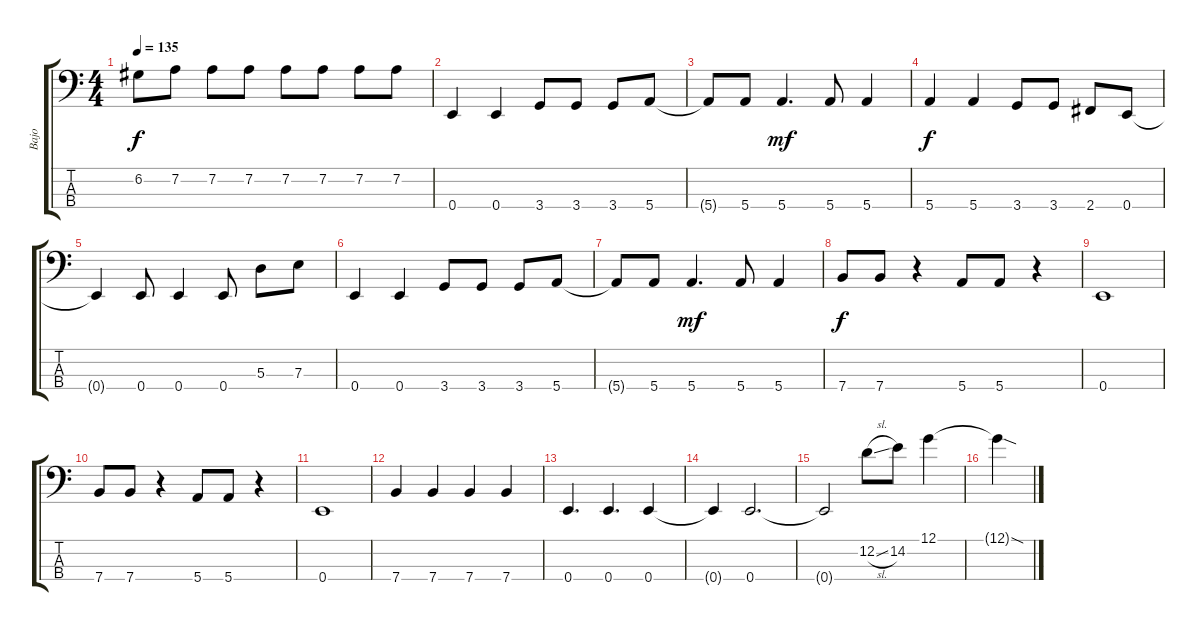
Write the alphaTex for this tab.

\track ("Bajo" "Bajo") {instrument electricbassfinger}
\staff {score tabs}
\tuning (G2 D2 A1 E1) {hide}
\ts (4 4)
\tempo 135
\clef f4
\ks c
6.2.8{dy f} 7.2.8 7.2.8 7.2.8 7.2.8 7.2.8 7.2.8 7.2.8 |
0.4.4 0.4.4 3.4.8 3.4.8 3.4.8 5.4.8 |
5.4{t}.8 5.4.8 5.4.4{d dy mf} 5.4.8 5.4.4 |
5.4.4{dy f} 5.4.4 3.4.8 3.4.8 2.4.8 0.4.8 |
0.4{t}.4 0.4.8 0.4.4 0.4.8 5.3.8 7.3.8 |
0.4.4 0.4.4 3.4.8 3.4.8 3.4.8 5.4.8 |
5.4{t}.8 5.4.8 5.4.4{d dy mf} 5.4.8 5.4.4 |
7.4.8{dy f} 7.4.8 r.4 5.4.8 5.4.8 r.4 |
0.4.1 |
7.4.8 7.4.8 r.4 5.4.8 5.4.8 r.4 |
0.4.1 |
7.4.4 7.4.4 7.4.4 7.4.4 |
0.4.4{d} 0.4.4{d} 0.4.4 |
0.4{t}.4 0.4.2{d} |
0.4{t}.2 12.2{sl}.8 14.2.8 12.1.4 |
12.1{sod t}.4
